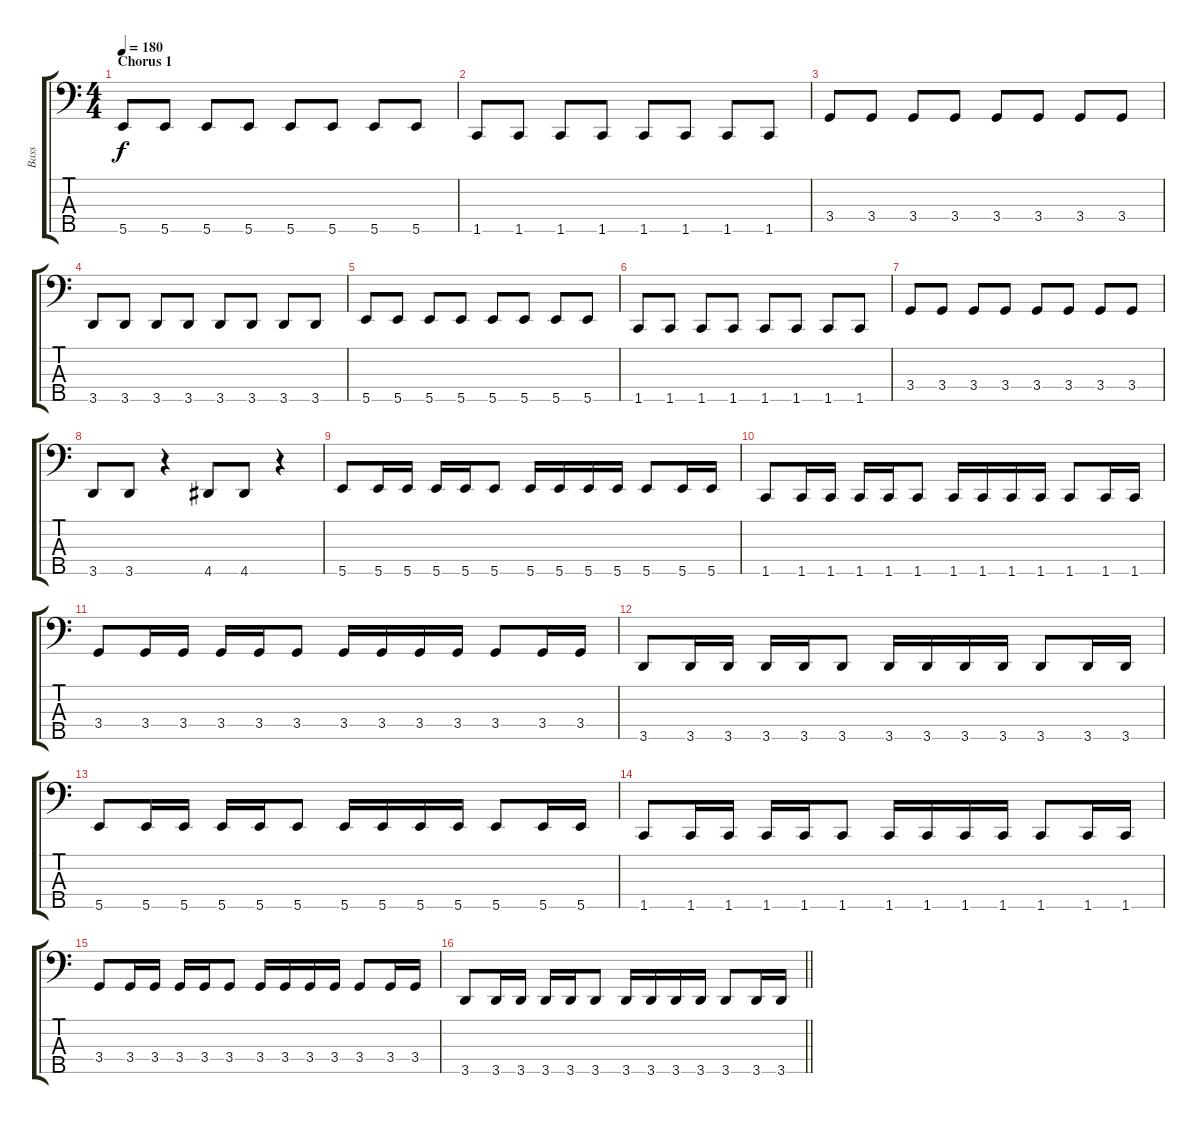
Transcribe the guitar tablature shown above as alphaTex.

\track ("Bass" "Bass") {instrument electricbasspick}
\staff {score tabs}
\tuning (G2 D2 A1 E1 B0) {hide}
\ts (4 4)
\section ("" "Chorus 1")
\tempo 180
\clef f4
\ks c
5.5.8{dy f} 5.5.8 5.5.8 5.5.8 5.5.8 5.5.8 5.5.8 5.5.8 |
1.5.8 1.5.8 1.5.8 1.5.8 1.5.8 1.5.8 1.5.8 1.5.8 |
3.4.8 3.4.8 3.4.8 3.4.8 3.4.8 3.4.8 3.4.8 3.4.8 |
3.5.8 3.5.8 3.5.8 3.5.8 3.5.8 3.5.8 3.5.8 3.5.8 |
5.5.8 5.5.8 5.5.8 5.5.8 5.5.8 5.5.8 5.5.8 5.5.8 |
1.5.8 1.5.8 1.5.8 1.5.8 1.5.8 1.5.8 1.5.8 1.5.8 |
3.4.8 3.4.8 3.4.8 3.4.8 3.4.8 3.4.8 3.4.8 3.4.8 |
3.5.8 3.5.8 r.4 4.5.8 4.5.8 r.4 |
5.5.8 5.5.16 5.5.16 5.5.16 5.5.16 5.5.8 5.5.16 5.5.16 5.5.16 5.5.16 5.5.8 5.5.16 5.5.16 |
1.5.8 1.5.16 1.5.16 1.5.16 1.5.16 1.5.8 1.5.16 1.5.16 1.5.16 1.5.16 1.5.8 1.5.16 1.5.16 |
3.4.8 3.4.16 3.4.16 3.4.16 3.4.16 3.4.8 3.4.16 3.4.16 3.4.16 3.4.16 3.4.8 3.4.16 3.4.16 |
3.5.8 3.5.16 3.5.16 3.5.16 3.5.16 3.5.8 3.5.16 3.5.16 3.5.16 3.5.16 3.5.8 3.5.16 3.5.16 |
5.5.8 5.5.16 5.5.16 5.5.16 5.5.16 5.5.8 5.5.16 5.5.16 5.5.16 5.5.16 5.5.8 5.5.16 5.5.16 |
1.5.8 1.5.16 1.5.16 1.5.16 1.5.16 1.5.8 1.5.16 1.5.16 1.5.16 1.5.16 1.5.8 1.5.16 1.5.16 |
3.4.8 3.4.16 3.4.16 3.4.16 3.4.16 3.4.8 3.4.16 3.4.16 3.4.16 3.4.16 3.4.8 3.4.16 3.4.16 |
\barLineRight lightlight
3.5.8 3.5.16 3.5.16 3.5.16 3.5.16 3.5.8 3.5.16 3.5.16 3.5.16 3.5.16 3.5.8 3.5.16 3.5.16
